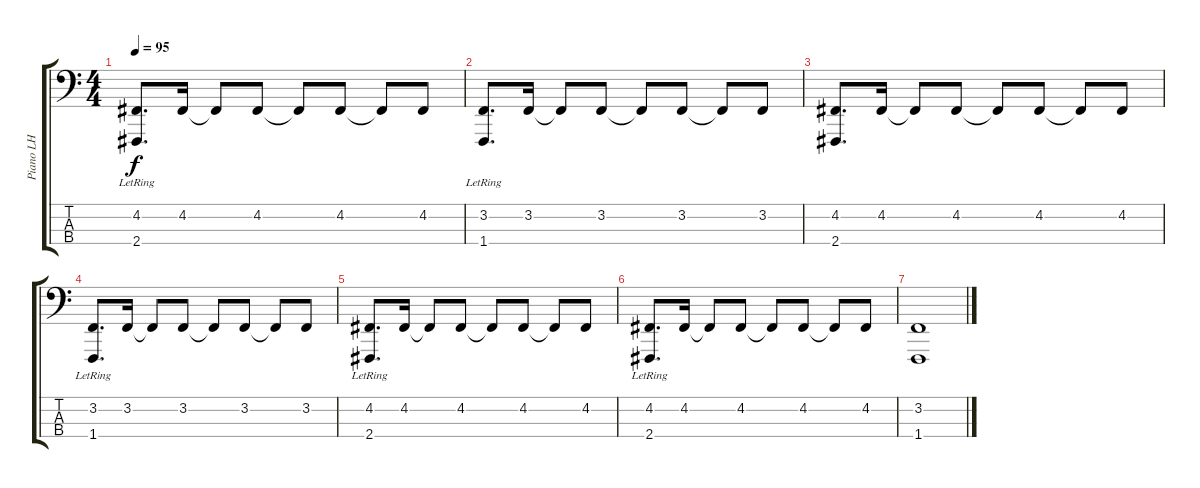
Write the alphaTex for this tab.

\track ("Piano LH" "Piano LH") {instrument electricgrandpiano}
\staff {score tabs}
\tuning (G2 D2 A1 E1) {hide}
\ts (4 4)
\tempo 95
\clef f4
\ks c
(4.2 2.4{lr}).8{d dy f} 4.2.16 4.2{t}.8 4.2.8 4.2{t}.8 4.2.8 4.2{t}.8 4.2.8 |
(3.2 1.4{lr}).8{d} 3.2.16 3.2{t}.8 3.2.8 3.2{t}.8 3.2.8 3.2{t}.8 3.2.8 |
(4.2 2.4).8{d} 4.2.16 4.2{t}.8 4.2.8 4.2{t}.8 4.2.8 4.2{t}.8 4.2.8 |
(3.2 1.4{lr}).8{d} 3.2.16 3.2{t}.8 3.2.8 3.2{t}.8 3.2.8 3.2{t}.8 3.2.8 |
(4.2 2.4{lr}).8{d} 4.2.16 4.2{t}.8 4.2.8 4.2{t}.8 4.2.8 4.2{t}.8 4.2.8 |
(4.2 2.4{lr}).8{d} 4.2.16 4.2{t}.8 4.2.8 4.2{t}.8 4.2.8 4.2{t}.8 4.2.8 |
(3.2 1.4).1
